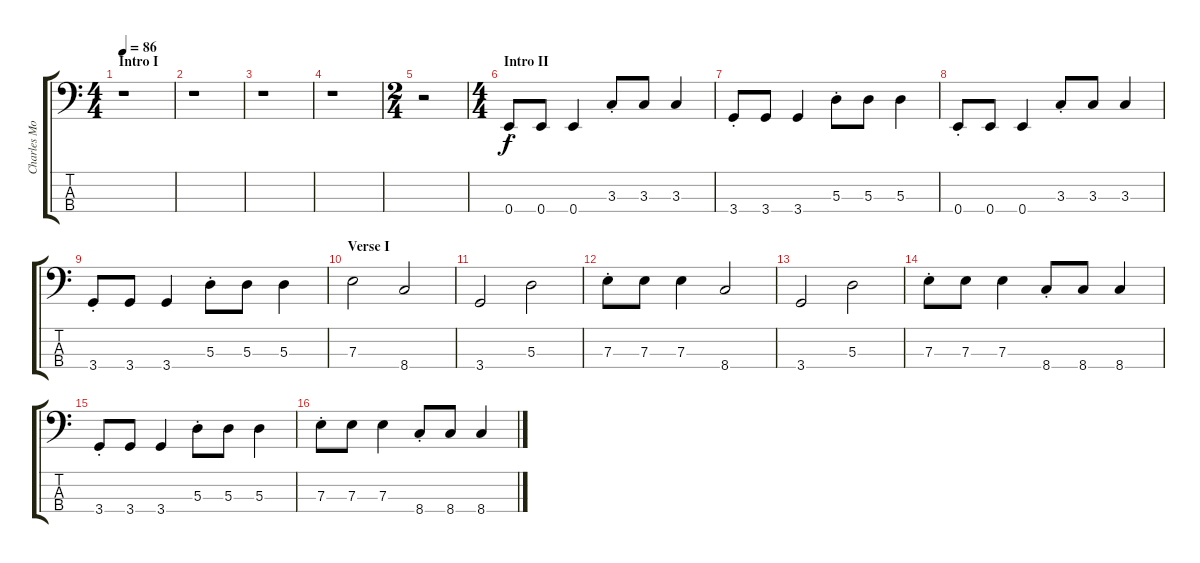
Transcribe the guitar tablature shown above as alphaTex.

\track ("Charles Moniz - Bass" "Charles Mo") {instrument electricbassfinger}
\staff {score tabs}
\tuning (G2 D2 A1 E1) {hide}
\ts (4 4)
\section ("" "Intro I")
\tempo 86
\clef f4
\ks c
r.1{dy f instrument electricbassfinger} |
r.1 |
r.1 |
r.1 |
\ts (2 4)
r.2 |
\ts (4 4)
\section ("" "Intro II")
0.4{st}.8 0.4.8 0.4.4 3.3{st}.8 3.3.8 3.3.4 |
3.4{st}.8 3.4.8 3.4.4 5.3{st}.8 5.3.8 5.3.4 |
0.4{st}.8 0.4.8 0.4.4 3.3{st}.8 3.3.8 3.3.4 |
3.4{st}.8 3.4.8 3.4.4 5.3{st}.8 5.3.8 5.3.4 |
\section ("" "Verse I")
7.3.2 8.4.2 |
3.4.2 5.3.2 |
7.3{st}.8 7.3.8 7.3.4 8.4.2 |
3.4.2 5.3.2 |
7.3{st}.8 7.3.8 7.3.4 8.4{st}.8 8.4.8 8.4.4 |
3.4{st}.8 3.4.8 3.4.4 5.3{st}.8 5.3.8 5.3.4 |
7.3{st}.8 7.3.8 7.3.4 8.4{st}.8 8.4.8 8.4.4
